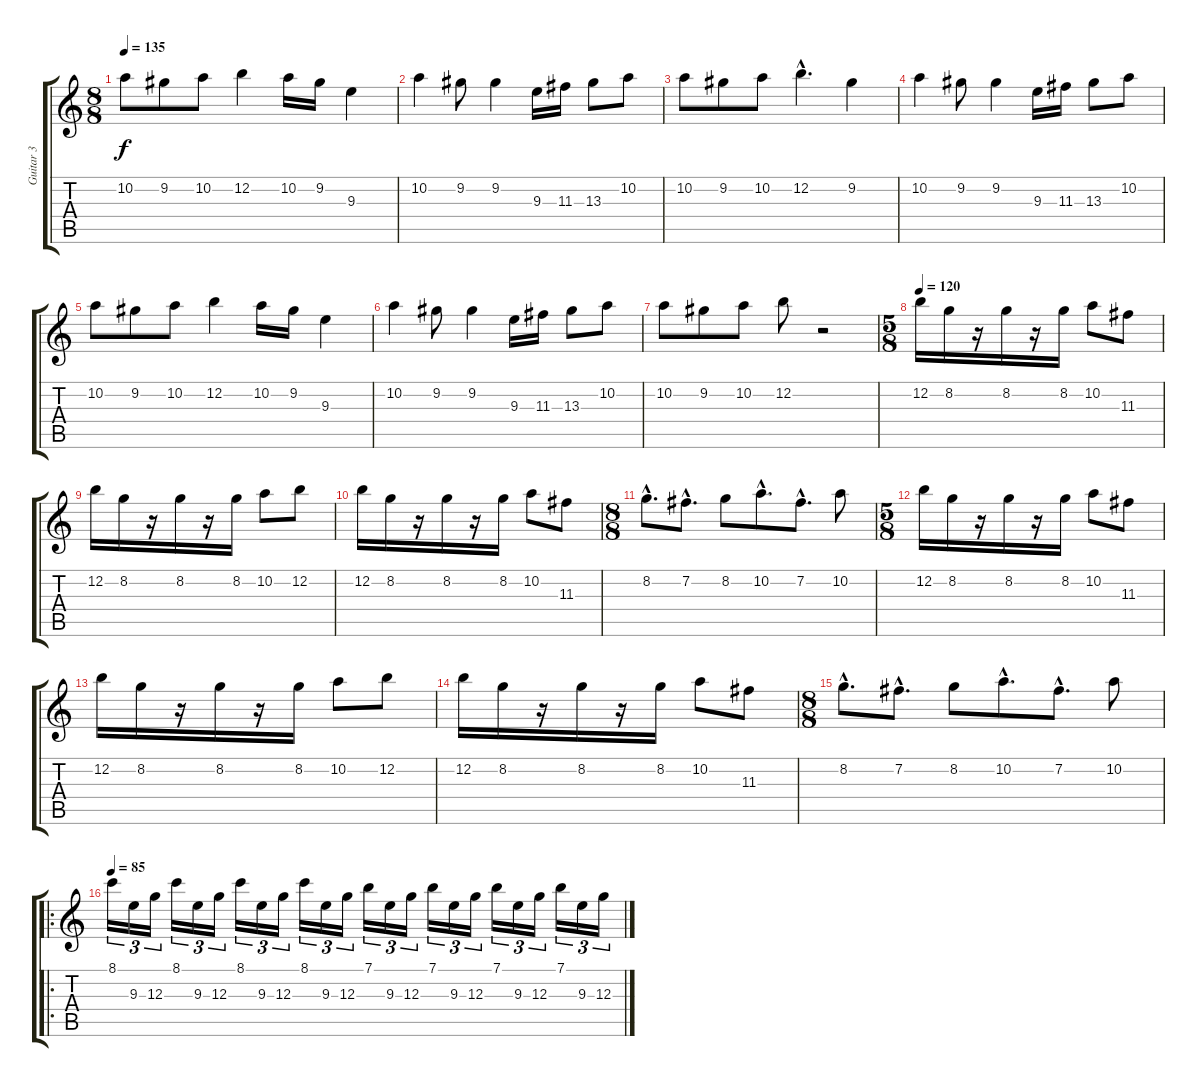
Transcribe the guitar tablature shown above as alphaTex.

\track ("Guitar 3" "Guitar 3") {instrument distortionguitar}
\staff {score tabs}
\tuning (E4 B3 G3 D3 A2 E2) {hide}
\ts (8 8)
\tempo 135
\clef g2
\ks c
10.2.8{dy f} 9.2.8 10.2.8 12.2.4 10.2.16 9.2.16 9.3.4 |
10.2.4 9.2.8 9.2.4 9.3.16 11.3.16 13.3.8 10.2.8 |
10.2.8 9.2.8 10.2.8 12.2{hac}.4{d} 9.2.4 |
10.2.4 9.2.8 9.2.4 9.3.16 11.3.16 13.3.8 10.2.8 |
10.2.8 9.2.8 10.2.8 12.2.4 10.2.16 9.2.16 9.3.4 |
10.2.4 9.2.8 9.2.4 9.3.16 11.3.16 13.3.8 10.2.8 |
10.2.8 9.2.8 10.2.8 12.2.8 r.2 |
\ts (5 8)
\tempo 120
12.2.16 8.2.16 r.16 8.2.16 r.16 8.2.16 10.2.8 11.3.8 |
12.2.16 8.2.16 r.16 8.2.16 r.16 8.2.16 10.2.8 12.2.8 |
12.2.16 8.2.16 r.16 8.2.16 r.16 8.2.16 10.2.8 11.3.8 |
\ts (8 8)
8.2{hac}.8{d} 7.2{hac}.8{d} 8.2.8 10.2{hac}.8{d} 7.2{hac}.8{d} 10.2.8 |
\ts (5 8)
12.2.16 8.2.16 r.16 8.2.16 r.16 8.2.16 10.2.8 11.3.8 |
12.2.16 8.2.16 r.16 8.2.16 r.16 8.2.16 10.2.8 12.2.8 |
12.2.16 8.2.16 r.16 8.2.16 r.16 8.2.16 10.2.8 11.3.8 |
\ts (8 8)
8.2{hac}.8{d} 7.2{hac}.8{d} 8.2.8 10.2{hac}.8{d} 7.2{hac}.8{d} 10.2.8 |
\ro
\tempo 85
8.1.16{tu (3 2)} 9.3.16{tu (3 2)} 12.3.16{tu (3 2)} 8.1.16{tu (3 2)} 9.3.16{tu (3 2)} 12.3.16{tu (3 2)} 8.1.16{tu (3 2)} 9.3.16{tu (3 2)} 12.3.16{tu (3 2)} 8.1.16{tu (3 2)} 9.3.16{tu (3 2)} 12.3.16{tu (3 2)} 7.1.16{tu (3 2)} 9.3.16{tu (3 2)} 12.3.16{tu (3 2)} 7.1.16{tu (3 2)} 9.3.16{tu (3 2)} 12.3.16{tu (3 2)} 7.1.16{tu (3 2)} 9.3.16{tu (3 2)} 12.3.16{tu (3 2)} 7.1.16{tu (3 2)} 9.3.16{tu (3 2)} 12.3.16{tu (3 2)}
